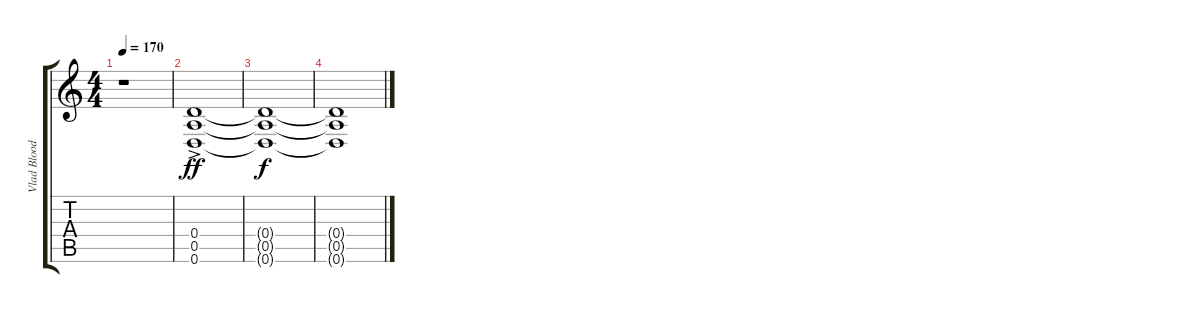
\track ("Vlad Blooder" "Vlad Blood") {instrument overdrivenguitar}
\staff {score tabs}
\tuning (E4 B3 G3 D3 A2 D2) {hide}
\ts (4 4)
\tempo 170
\clef g2
\ks c
r.1{dy f} |
(0.4{ac} 0.5{ac} 0.6{ac}).1{dy ff} |
(0.4{t} 0.5{t} 0.6{t}).1{dy f} |
(0.4{t} 0.5{t} 0.6{t}).1
